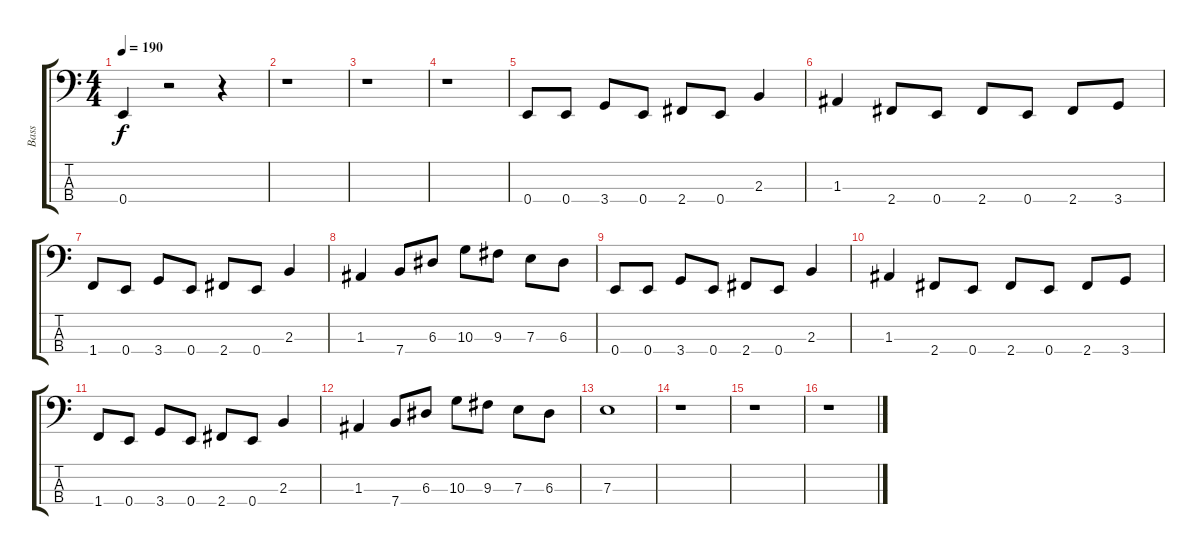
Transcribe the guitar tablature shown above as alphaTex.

\track ("Bass" "Bass") {instrument electricbasspick}
\staff {score tabs}
\tuning (G2 D2 A1 E1) {hide}
\ts (4 4)
\tempo 190
\clef f4
\ks c
0.4.4{dy f} r.2 r.4 |
r.1 |
r.1 |
r.1 |
0.4.8 0.4.8 3.4.8 0.4.8 2.4.8 0.4.8 2.3.4 |
1.3.4 2.4.8 0.4.8 2.4.8 0.4.8 2.4.8 3.4.8 |
1.4.8 0.4.8 3.4.8 0.4.8 2.4.8 0.4.8 2.3.4 |
1.3.4 7.4.8 6.3.8 10.3.8 9.3.8 7.3.8 6.3.8 |
0.4.8 0.4.8 3.4.8 0.4.8 2.4.8 0.4.8 2.3.4 |
1.3.4 2.4.8 0.4.8 2.4.8 0.4.8 2.4.8 3.4.8 |
1.4.8 0.4.8 3.4.8 0.4.8 2.4.8 0.4.8 2.3.4 |
1.3.4 7.4.8 6.3.8 10.3.8 9.3.8 7.3.8 6.3.8 |
7.3.1 |
r.1 |
r.1 |
r.1
